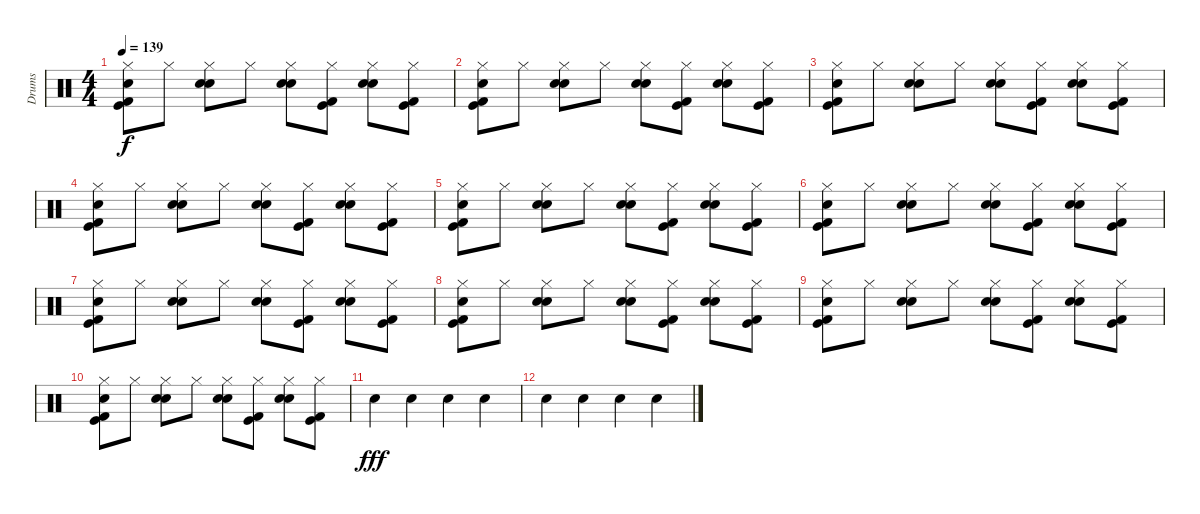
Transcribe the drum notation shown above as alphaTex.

\track ("Drums" "Drums") {instrument percussion}
\staff {score}
\articulation defaults
\ts (4 4)
\tempo 139
\clef neutral
\ks c
("Hi-Hat (closed)" "Hand Clap (hit)" "Kick (hit) 2" "Kick (hit)").8{dy f} "Hi-Hat (closed)".8 ("Hi-Hat (closed)" "Hand Clap (hit)" "Electric Snare (hit)").8 "Hi-Hat (closed)".8 ("Hi-Hat (closed)" "Hand Clap (hit)" "Electric Snare (hit)").8 ("Hi-Hat (closed)" "Kick (hit) 2" "Kick (hit)").8 ("Hi-Hat (closed)" "Hand Clap (hit)" "Electric Snare (hit)").8 ("Hi-Hat (closed)" "Kick (hit) 2" "Kick (hit)").8 |
("Hi-Hat (closed)" "Hand Clap (hit)" "Kick (hit) 2" "Kick (hit)").8 "Hi-Hat (closed)".8 ("Hi-Hat (closed)" "Hand Clap (hit)" "Electric Snare (hit)").8 "Hi-Hat (closed)".8 ("Hi-Hat (closed)" "Hand Clap (hit)" "Electric Snare (hit)").8 ("Hi-Hat (closed)" "Kick (hit) 2" "Kick (hit)").8 ("Hi-Hat (closed)" "Hand Clap (hit)" "Electric Snare (hit)").8 ("Hi-Hat (closed)" "Kick (hit) 2" "Kick (hit)").8 |
("Hi-Hat (closed)" "Hand Clap (hit)" "Kick (hit) 2" "Kick (hit)").8 "Hi-Hat (closed)".8 ("Hi-Hat (closed)" "Hand Clap (hit)" "Electric Snare (hit)").8 "Hi-Hat (closed)".8 ("Hi-Hat (closed)" "Hand Clap (hit)" "Electric Snare (hit)").8 ("Hi-Hat (closed)" "Kick (hit) 2" "Kick (hit)").8 ("Hi-Hat (closed)" "Hand Clap (hit)" "Electric Snare (hit)").8 ("Hi-Hat (closed)" "Kick (hit) 2" "Kick (hit)").8 |
("Hi-Hat (closed)" "Hand Clap (hit)" "Kick (hit) 2" "Kick (hit)").8 "Hi-Hat (closed)".8 ("Hi-Hat (closed)" "Hand Clap (hit)" "Electric Snare (hit)").8 "Hi-Hat (closed)".8 ("Hi-Hat (closed)" "Hand Clap (hit)" "Electric Snare (hit)").8 ("Hi-Hat (closed)" "Kick (hit) 2" "Kick (hit)").8 ("Hi-Hat (closed)" "Hand Clap (hit)" "Electric Snare (hit)").8 ("Hi-Hat (closed)" "Kick (hit) 2" "Kick (hit)").8 |
("Hi-Hat (closed)" "Hand Clap (hit)" "Kick (hit) 2" "Kick (hit)").8 "Hi-Hat (closed)".8 ("Hi-Hat (closed)" "Hand Clap (hit)" "Electric Snare (hit)").8 "Hi-Hat (closed)".8 ("Hi-Hat (closed)" "Hand Clap (hit)" "Electric Snare (hit)").8 ("Hi-Hat (closed)" "Kick (hit) 2" "Kick (hit)").8 ("Hi-Hat (closed)" "Hand Clap (hit)" "Electric Snare (hit)").8 ("Hi-Hat (closed)" "Kick (hit) 2" "Kick (hit)").8 |
("Hi-Hat (closed)" "Hand Clap (hit)" "Kick (hit) 2" "Kick (hit)").8 "Hi-Hat (closed)".8 ("Hi-Hat (closed)" "Hand Clap (hit)" "Electric Snare (hit)").8 "Hi-Hat (closed)".8 ("Hi-Hat (closed)" "Hand Clap (hit)" "Electric Snare (hit)").8 ("Hi-Hat (closed)" "Kick (hit) 2" "Kick (hit)").8 ("Hi-Hat (closed)" "Hand Clap (hit)" "Electric Snare (hit)").8 ("Hi-Hat (closed)" "Kick (hit) 2" "Kick (hit)").8 |
("Hi-Hat (closed)" "Hand Clap (hit)" "Kick (hit) 2" "Kick (hit)").8 "Hi-Hat (closed)".8 ("Hi-Hat (closed)" "Hand Clap (hit)" "Electric Snare (hit)").8 "Hi-Hat (closed)".8 ("Hi-Hat (closed)" "Hand Clap (hit)" "Electric Snare (hit)").8 ("Hi-Hat (closed)" "Kick (hit) 2" "Kick (hit)").8 ("Hi-Hat (closed)" "Hand Clap (hit)" "Electric Snare (hit)").8 ("Hi-Hat (closed)" "Kick (hit) 2" "Kick (hit)").8 |
("Hi-Hat (closed)" "Hand Clap (hit)" "Kick (hit) 2" "Kick (hit)").8 "Hi-Hat (closed)".8 ("Hi-Hat (closed)" "Hand Clap (hit)" "Electric Snare (hit)").8 "Hi-Hat (closed)".8 ("Hi-Hat (closed)" "Hand Clap (hit)" "Electric Snare (hit)").8 ("Hi-Hat (closed)" "Kick (hit) 2" "Kick (hit)").8 ("Hi-Hat (closed)" "Hand Clap (hit)" "Electric Snare (hit)").8 ("Hi-Hat (closed)" "Kick (hit) 2" "Kick (hit)").8 |
("Hi-Hat (closed)" "Hand Clap (hit)" "Kick (hit) 2" "Kick (hit)").8 "Hi-Hat (closed)".8 ("Hi-Hat (closed)" "Hand Clap (hit)" "Electric Snare (hit)").8 "Hi-Hat (closed)".8 ("Hi-Hat (closed)" "Hand Clap (hit)" "Electric Snare (hit)").8 ("Hi-Hat (closed)" "Kick (hit) 2" "Kick (hit)").8 ("Hi-Hat (closed)" "Hand Clap (hit)" "Electric Snare (hit)").8 ("Hi-Hat (closed)" "Kick (hit) 2" "Kick (hit)").8 |
("Hi-Hat (closed)" "Hand Clap (hit)" "Kick (hit) 2" "Kick (hit)").8 "Hi-Hat (closed)".8 ("Hi-Hat (closed)" "Hand Clap (hit)" "Electric Snare (hit)").8 "Hi-Hat (closed)".8 ("Hi-Hat (closed)" "Hand Clap (hit)" "Electric Snare (hit)").8 ("Hi-Hat (closed)" "Kick (hit) 2" "Kick (hit)").8 ("Hi-Hat (closed)" "Hand Clap (hit)" "Electric Snare (hit)").8 ("Hi-Hat (closed)" "Kick (hit) 2" "Kick (hit)").8 |
"Hand Clap (hit)".4{dy fff} "Hand Clap (hit)".4 "Hand Clap (hit)".4 "Hand Clap (hit)".4 |
"Hand Clap (hit)".4 "Hand Clap (hit)".4 "Hand Clap (hit)".4 "Hand Clap (hit)".4
